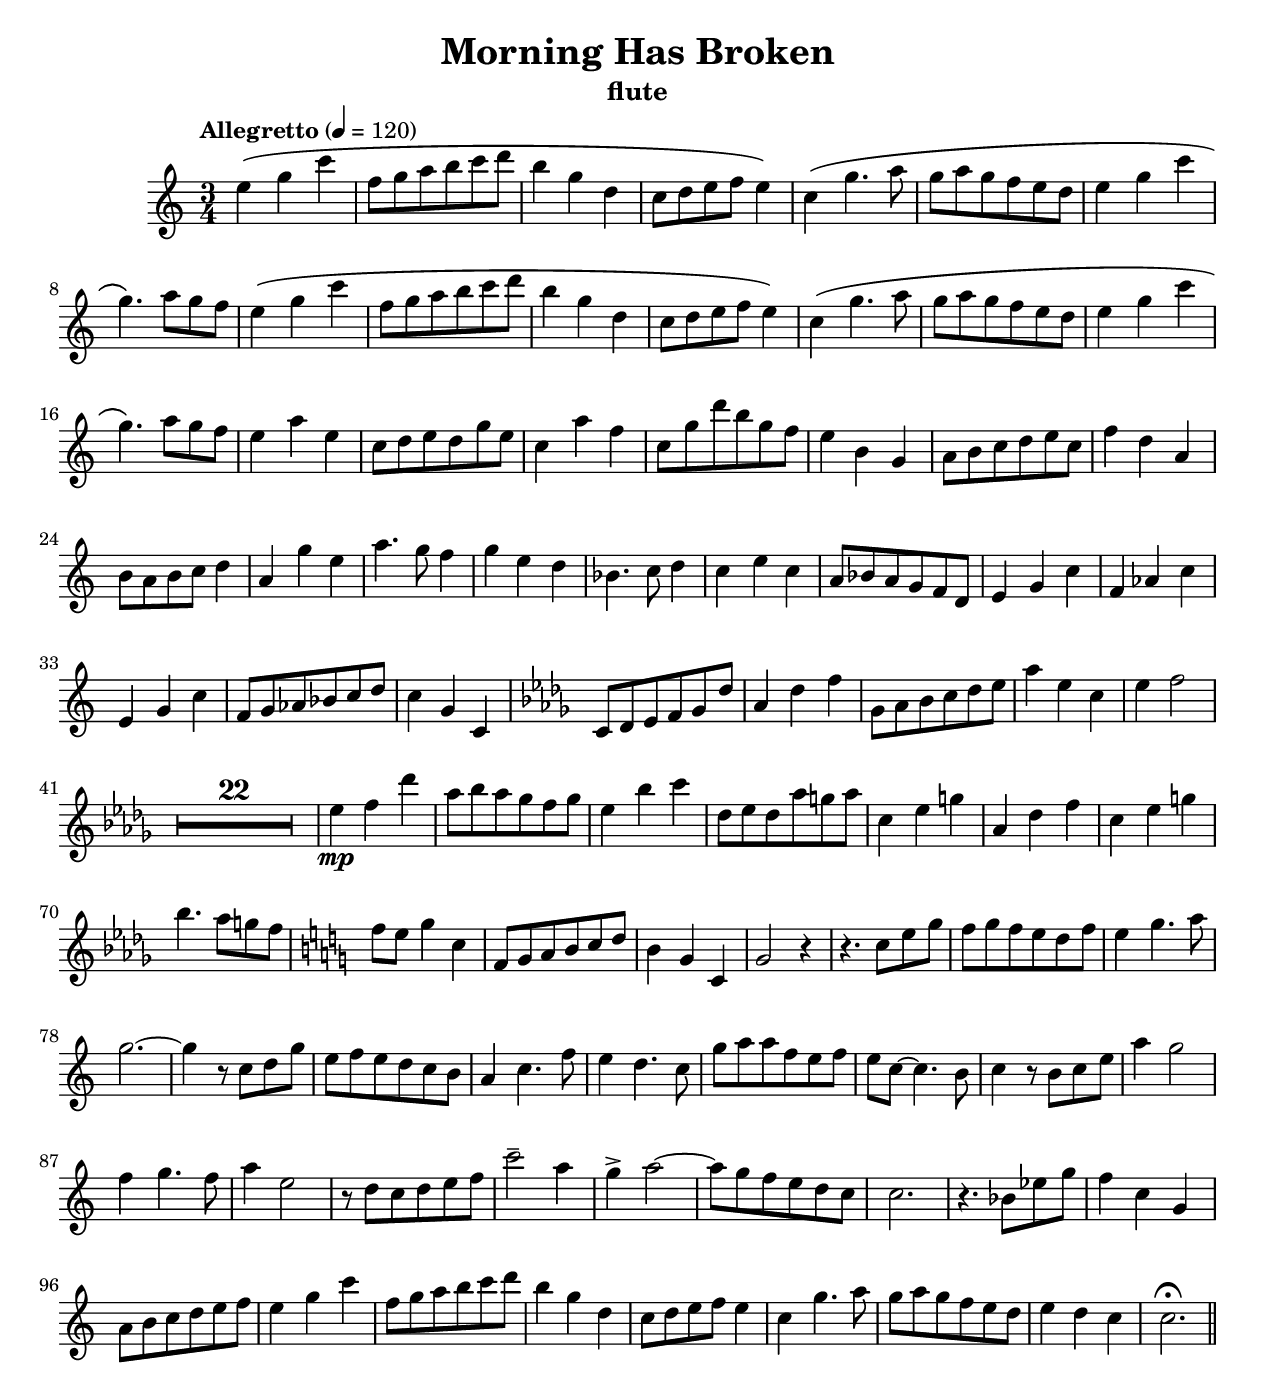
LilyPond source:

\version "2.19.16"
\language "english"

\header {
  title = "Morning Has Broken"
  instrument = "flute"

}

\paper {
  #(set-paper-size "letter")
}

global = {
  \key c \major
  \time 3/4
  \numericTimeSignature
  \tempo "Allegretto" 4=120
  \compressFullBarRests
}
flute = \relative c'' {
  \global
e4\( g c f,8 g a b c d b4 g d c8 d e f e4\) c\( g'4. a8 |
g8 a g f e d e4 g c g4.\) a8 g f |
%9
e4\( g c f,8 g a b c d b4 g d c8 d e f e4\) c\( g'4. a8 |
g8 a g f e d e4 g c g4.\) a8 g f |
%17
e4 a e c8 d e d g e c4 a' f c8 g' d' b g f e4 b g a8 b c d e c |
%23
f4 d a b8 a b c d4 a g' e a4. g8 f4 g e d bf4. c8 d4 |
%29
c4 e c a8 bf a g f d e4 g c f, af c e, g c f,8 g af bf c d |
%35
c4 g c, \key df \major
c8 df ef f gf df' af4 df f gf,8 af bf c df ef af4 ef c |
%40
ef4 f2 |
% tacet to m 63
R2.*22 |
ef4\mp f df' |
%64
af8 bf af gf f gf ef4 bf' c df,8 ef df af' g af c,4 ef g af, df f |
%69
c4 ef g bf4. af8 g f |
\key c \major
%71
f8 e g4 c, f,8 g a b c d b4 g c, g'2 r4 |
%75 soprano/flute descant
r4. c8 e g f g f e d f e4 g4. a8 g2.~ |
%79
g4 r8 c, d g e f e d c b a4 c4. f8 e4 d4.  c8 |
%83
g'8 a a f e f e c~ c4. b8 c4 r8 b c e a4 g2 f4 g4. f8 |
%88
a4 e2 r8 d c d e f c'2-- a4 g-> a2~ a8 g f e d c |
%93
c2. r4. bf8 ef g f4 c g a8 b c d e f  |
%97
% descant ends
%e4 c2~ c2.
%flute continues opt.
e4 g c f,8 g a b c d b4 g d c8 d e f e4 |
%101
c4 g'4. a8 g a g f e d e4 d c c2.\fermata
\bar "||"
}

flutePart =  \new Staff \with {
  instrumentName = "Flute"
  midiInstrument = "flute"
} { \flute}

\score {
  <<
    \flute

  >>
  \layout { }
  \midi { }
}